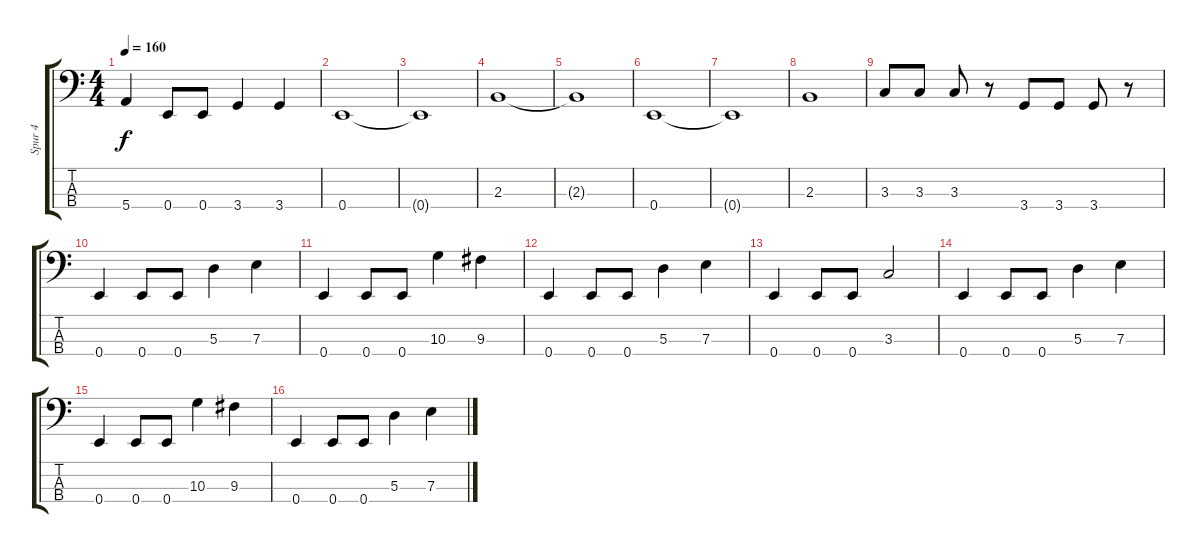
\track ("Spur 4" "Spur 4") {instrument electricbassfinger}
\staff {score tabs}
\tuning (G2 D2 A1 E1) {hide}
\ts (4 4)
\tempo 160
\clef f4
\ks c
5.4.4{dy f} 0.4.8 0.4.8 3.4.4 3.4.4 |
0.4.1 |
0.4{t}.1 |
2.3.1 |
2.3{t}.1 |
0.4.1 |
0.4{t}.1 |
2.3.1 |
3.3.8 3.3.8 3.3.8 r.8 3.4.8 3.4.8 3.4.8 r.8 |
0.4.4 0.4.8 0.4.8 5.3.4 7.3.4 |
0.4.4 0.4.8 0.4.8 10.3.4 9.3.4 |
0.4.4 0.4.8 0.4.8 5.3.4 7.3.4 |
0.4.4 0.4.8 0.4.8 3.3.2 |
0.4.4 0.4.8 0.4.8 5.3.4 7.3.4 |
0.4.4 0.4.8 0.4.8 10.3.4 9.3.4 |
0.4.4 0.4.8 0.4.8 5.3.4 7.3.4
